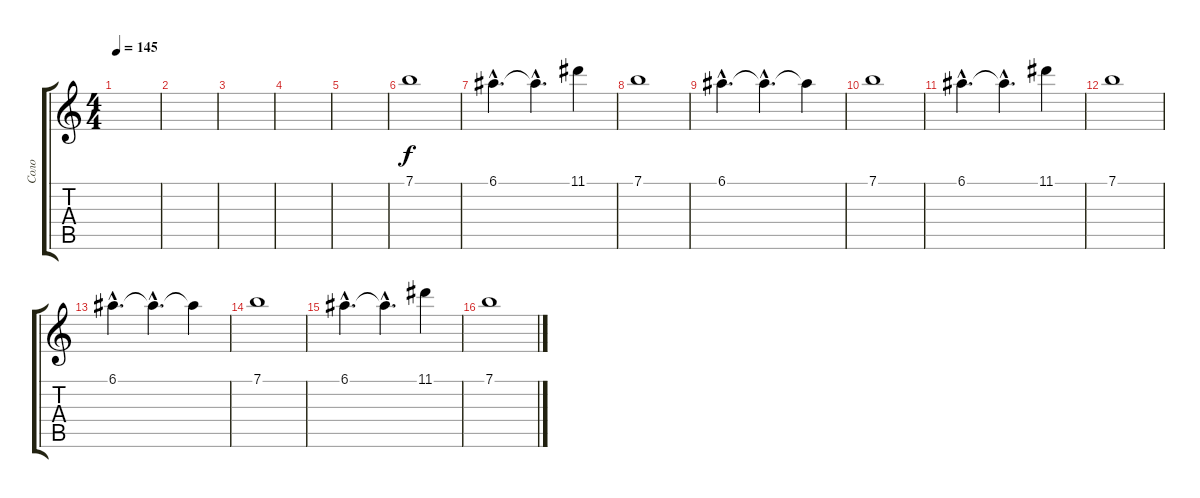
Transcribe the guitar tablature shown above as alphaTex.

\track ("Соло" "Соло") {instrument distortionguitar}
\staff {score tabs}
\tuning (E4 B3 G3 D3 A2 E2) {hide}
\ts (4 4)
\tempo 145
\clef g2
\ks c
|
|
|
|
|
7.1.1 |
6.1{hac}.4{d} 6.1{hac t}.4{d} 11.1.4 |
7.1.1 |
6.1{hac}.4{d} 6.1{hac t}.4{d} 6.1{t}.4 |
7.1.1 |
6.1{hac}.4{d} 6.1{hac t}.4{d} 11.1.4 |
7.1.1 |
6.1{hac}.4{d} 6.1{hac t}.4{d} 6.1{t}.4 |
7.1.1 |
6.1{hac}.4{d} 6.1{hac t}.4{d} 11.1.4 |
7.1.1
